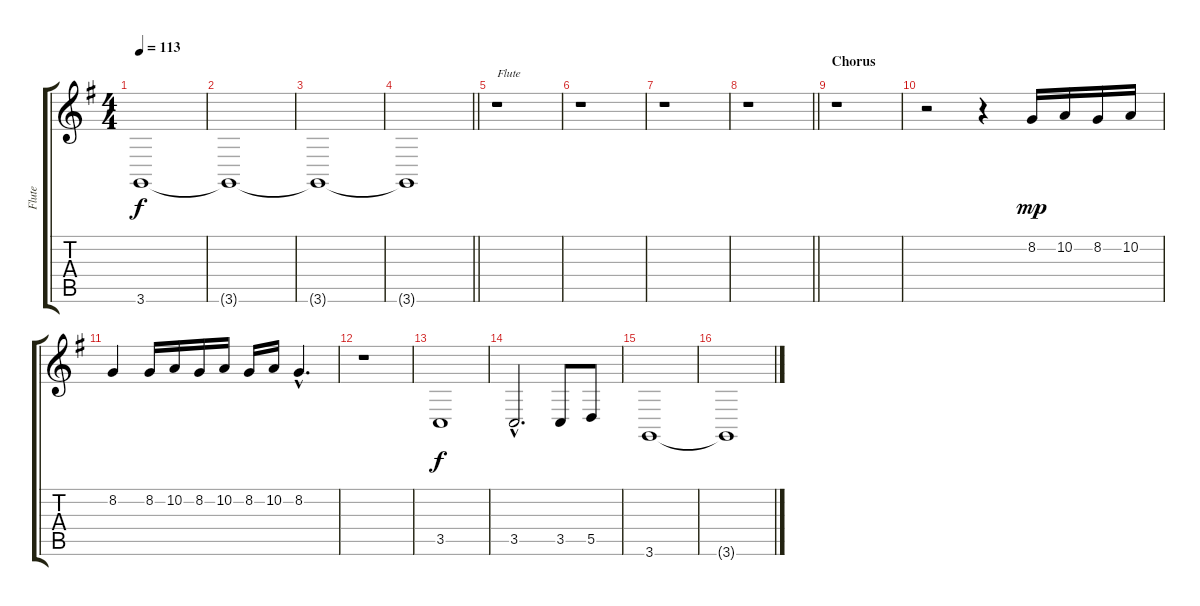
\track ("Flute" "Flute") {instrument flute}
\staff {score tabs}
\tuning (E4 B3 G3 D3 A2 E2) {hide}
\ts (4 4)
\tempo 113
\clef g2
\ks g
3.6.1{dy f} |
3.6{t}.1 |
3.6{t}.1 |
\barLineRight lightlight
3.6{t}.1 |
r.1{txt "Flute"} |
r.1 |
r.1 |
\barLineRight lightlight
r.1 |
\section ("" "Chorus")
r.1 |
r.2 r.4 8.2.16{dy mp} 10.2.16 8.2.16 10.2.16 |
8.2.4 8.2.16 10.2.16 8.2.16 10.2.16 8.2.16 10.2.16 8.2{hac}.4{d} |
r.1 |
3.5.1{dy f} |
3.5{hac}.2{d} 3.5.8 5.5.8 |
3.6.1 |
3.6{t}.1
